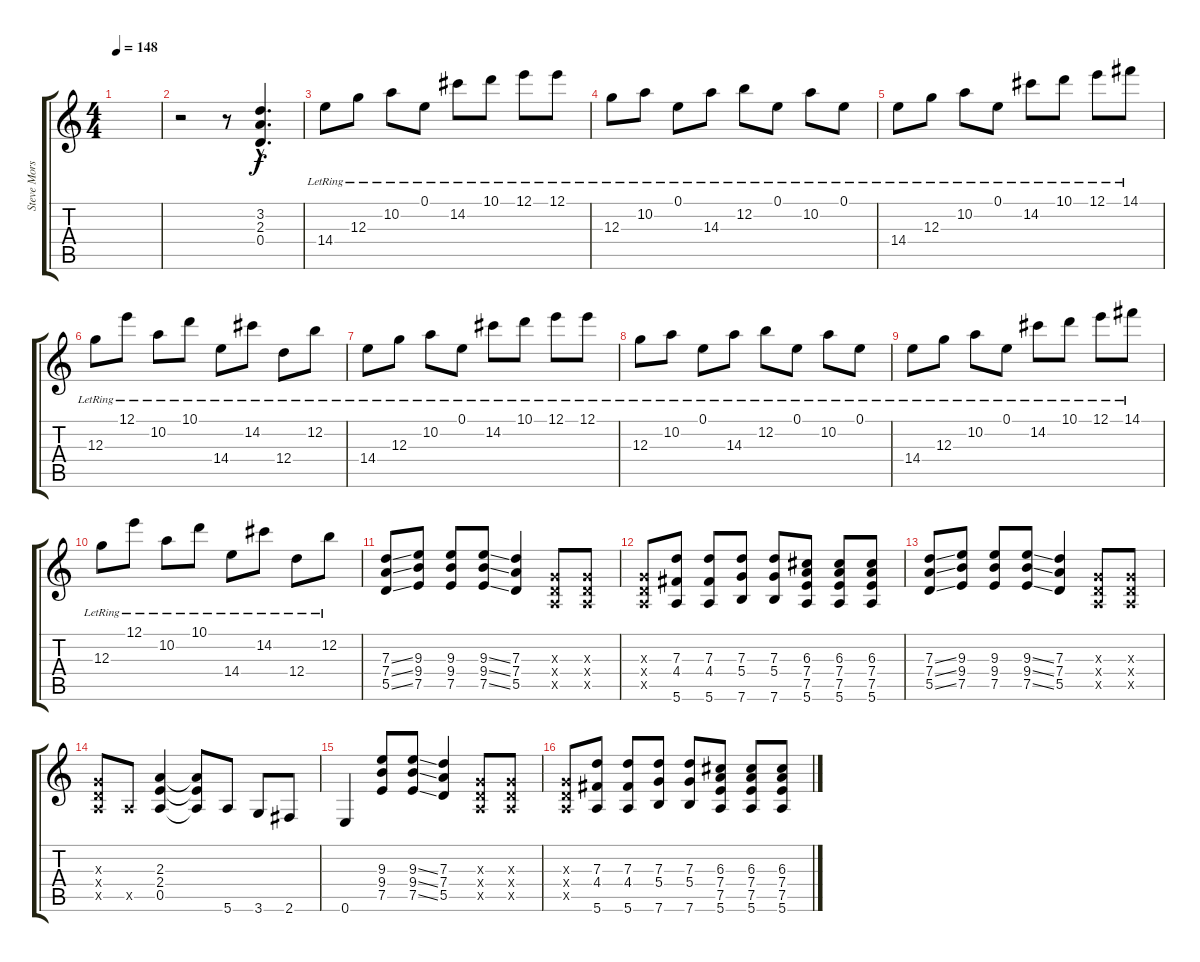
\track ("Steve Morse 1" "Steve Mors") {instrument overdrivenguitar}
\staff {score tabs}
\tuning (E4 B3 G3 D3 A2 E2) {hide}
\ts (4 4)
\tempo 148
\clef g2
\ks c
|
r.2 r.8 (3.2{hac} 2.3{hac} 0.4{hac}).4{d} |
14.4{lr}.8 12.3{lr}.8 10.2{lr}.8 0.1{lr}.8 14.2{lr}.8 10.1{lr}.8 12.1{lr}.8 12.1{lr}.8 |
12.3{lr}.8 10.2{lr}.8 0.1{lr}.8 14.3{lr}.8 12.2{lr}.8 0.1{lr}.8 10.2{lr}.8 0.1{lr}.8 |
14.4{lr}.8 12.3{lr}.8 10.2{lr}.8 0.1{lr}.8 14.2{lr}.8 10.1{lr}.8 12.1{lr}.8 14.1{lr}.8 |
12.3{lr}.8 12.1{lr}.8 10.2{lr}.8 10.1{lr}.8 14.4{lr}.8 14.2{lr}.8 12.4{lr}.8 12.2{lr}.8 |
14.4{lr}.8 12.3{lr}.8 10.2{lr}.8 0.1{lr}.8 14.2{lr}.8 10.1{lr}.8 12.1{lr}.8 12.1{lr}.8 |
12.3{lr}.8 10.2{lr}.8 0.1{lr}.8 14.3{lr}.8 12.2{lr}.8 0.1{lr}.8 10.2{lr}.8 0.1{lr}.8 |
14.4{lr}.8 12.3{lr}.8 10.2{lr}.8 0.1{lr}.8 14.2{lr}.8 10.1{lr}.8 12.1{lr}.8 14.1{lr}.8 |
12.3{lr}.8 12.1{lr}.8 10.2{lr}.8 10.1{lr}.8 14.4{lr}.8 14.2{lr}.8 12.4{lr}.8 12.2{lr}.8 |
(7.3{ss} 7.4{ss} 5.5{ss}).8 (9.3 9.4 7.5).8 (9.3 9.4 7.5).8 (9.3{ss} 9.4{ss} 7.5{ss}).8 (7.3 7.4 5.5).4 (0.3{x} 0.4{x} 0.5{x}).8 (0.3{x} 0.4{x} 0.5{x}).8 |
(0.3{x} 0.4{x} 0.5{x}).8 (7.3 4.4 5.6).8 (7.3 4.4 5.6).8 (7.3 5.4 7.6).8 (7.3 5.4 7.6).8 (6.3 7.4 7.5 5.6).8 (6.3 7.4 7.5 5.6).8 (6.3 7.4 7.5 5.6).8 |
(7.3{ss} 7.4{ss} 5.5{ss}).8 (9.3 9.4 7.5).8 (9.3 9.4 7.5).8 (9.3{ss} 9.4{ss} 7.5{ss}).8 (7.3 7.4 5.5).4 (0.3{x} 0.4{x} 0.5{x}).8 (0.3{x} 0.4{x} 0.5{x}).8 |
(0.3{x} 0.4{x} 0.5{x}).8 0.5{x}.8 (2.3 2.4 0.5).4 (2.3{t} 2.4{t} 0.5{t}).8 5.6.8 3.6.8 2.6.8 |
0.6.4 (9.3 9.4 7.5).8 (9.3{ss} 9.4{ss} 7.5{ss}).8 (7.3 7.4 5.5).4 (0.3{x} 0.4{x} 0.5{x}).8 (0.3{x} 0.4{x} 0.5{x}).8 |
(0.3{x} 0.4{x} 0.5{x}).8 (7.3 4.4 5.6).8 (7.3 4.4 5.6).8 (7.3 5.4 7.6).8 (7.3 5.4 7.6).8 (6.3 7.4 7.5 5.6).8 (6.3 7.4 7.5 5.6).8 (6.3 7.4 7.5 5.6).8
